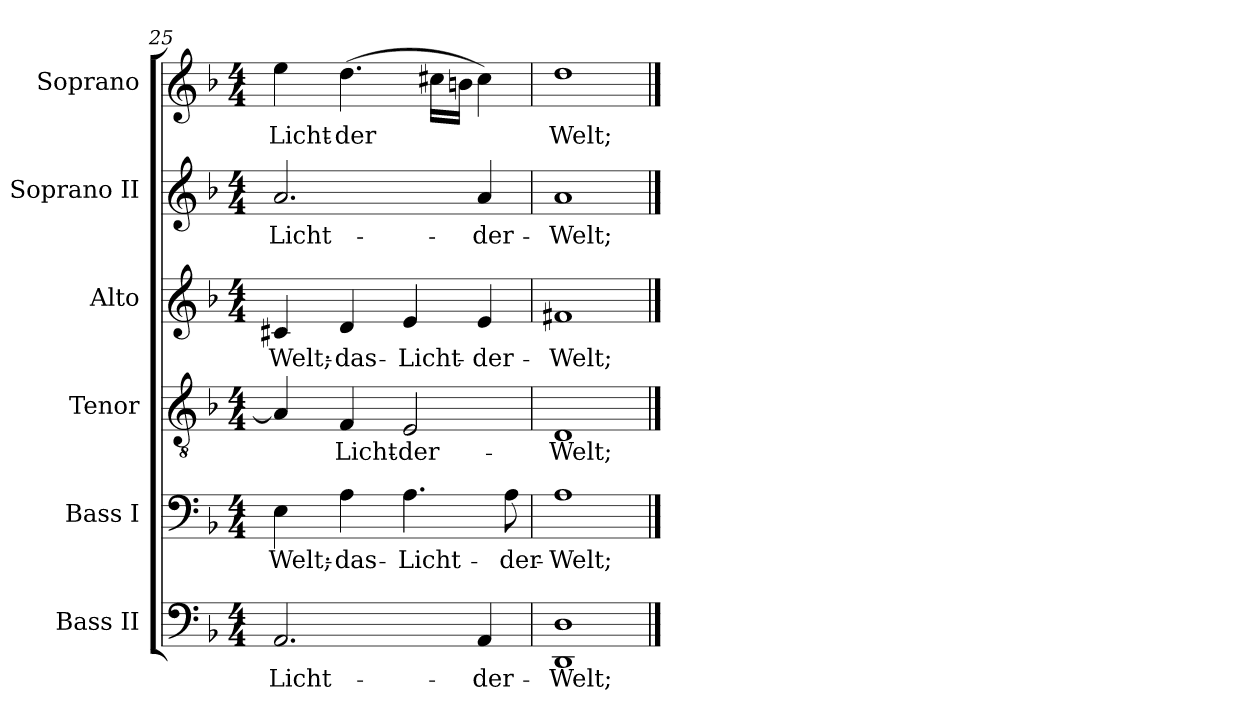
**kern	**text	**kern	**text	**kern	**text	**kern	**text	**kern	**text	**kern	**text
*part6	*part6	*part5	*part5	*part4	*part4	*part3	*part3	*part2	*part2	*part1	*part1
*staff6	*staff6	*staff5	*staff5	*staff4	*staff4	*staff3	*staff3	*staff2	*staff2	*staff1	*staff1
*I"Bass II	*	*I"Bass I	*	*I"Tenor	*	*I"Alto	*	*I"Soprano  II	*	*I"Soprano	*
*I'B II	*	*I'B I	*	*I'T	*	*I'A	*	*I'S II	*	*	*
*clefF4	*	*clefF4	*	*clefGv2	*	*clefG2	*	*clefG2	*	*clefG2	*
*	*	*	*	*ITrd7c12	*	*	*	*	*	*	*
*k[b-]	*	*k[b-]	*	*k[b-]	*	*k[b-]	*	*k[b-]	*	*k[b-]	*
*F:	*	*F:	*	*F:	*	*F:	*	*F:	*	*F:	*
*M4/4	*	*M4/4	*	*M4/4	*	*M4/4	*	*M4/4	*	*M4/4	*
=25	=25	=25	=25	=25	=25	=25	=25	=25	=25	=25	=25
!	!LO:LY:b:color=#000000	!	!	!	!	!	!	!	!	!	!
!	!	!	!LO:LY:b:color=#000000	!	!	!	!	!	!	!	!
!	!	!	!	!	!	!	!LO:LY:b:color=#000000	!	!	!	!
!	!	!	!	!	!	!	!	!	!LO:LY:b:color=#000000	!	!
!	!	!	!	!	!	!	!	!	!	!	!LO:LY:b:color=#000000
2.AAi/	-Licht-	4Ei\	-Welt;-	4AAi/]	.	4c#Xi/	-Welt;-	2.ai/	-Licht-	4eei\	-Licht-
!	!	!	!LO:LY:b:color=#000000	!	!	!	!	!	!	!	!
!	!	!	!	!	!LO:LY:b:color=#000000	!	!	!	!	!	!
!	!	!	!	!	!	!	!LO:LY:b:color=#000000	!	!	!	!
!	!	!	!	!	!	!	!	!	!	!	!LO:LY:b:color=#000000
.	.	4Ai\	-das-	4FFi/	Licht-	4di/	-das-	.	.	(4.ddi\	-der
!	!	!	!LO:LY:b:color=#000000	!	!	!	!	!	!	!	!
!	!	!	!	!	!LO:LY:b:color=#000000	!	!	!	!	!	!
!	!	!	!	!	!	!	!LO:LY:b:color=#000000	!	!	!	!
.	.	4.Ai\	-Licht-	2EEi/	-der-	4ei/	-Licht-	.	.	.	.
.	.	.	.	.	.	.	.	.	.	16cc#Xi\LL	.
.	.	.	.	.	.	.	.	.	.	16bni\JJ	.
!	!LO:LY:b:color=#000000	!	!	!	!	!	!	!	!	!	!
!	!	!	!	!	!	!	!LO:LY:b:color=#000000	!	!	!	!
!	!	!	!	!	!	!	!	!	!LO:LY:b:color=#000000	!	!
4AAi/	-der-	.	.	.	.	4ei/	-der-	4ai/	-der-	4cc#i\)	.
!	!	!	!LO:LY:b:color=#000000	!	!	!	!	!	!	!	!
.	.	8Ai\	-der-	.	.	.	.	.	.	.	.
=26	=26	=26	=26	=26	=26	=26	=26	=26	=26	=26	=26
!	!LO:LY:b:color=#000000	!	!	!	!	!	!	!	!	!	!
!	!	!	!LO:LY:b:color=#000000	!	!	!	!	!	!	!	!
!	!	!	!	!	!LO:LY:b:color=#000000	!	!	!	!	!	!
!	!	!	!	!	!	!	!LO:LY:b:color=#000000	!	!	!	!
!	!	!	!	!	!	!	!	!	!LO:LY:b:color=#000000	!	!
!	!	!	!	!	!	!	!	!	!	!	!LO:LY:b:color=#000000
1DDi 1Di	-Welt;-	1Ai	-Welt;-	1DDi	-Welt;-	1f#Xi	-Welt;-	1ai	-Welt;-	1ddi	Welt;-
==	==	==	==	==	==	==	==	==	==	==	==
*-	*-	*-	*-	*-	*-	*-	*-	*-	*-	*-	*-
